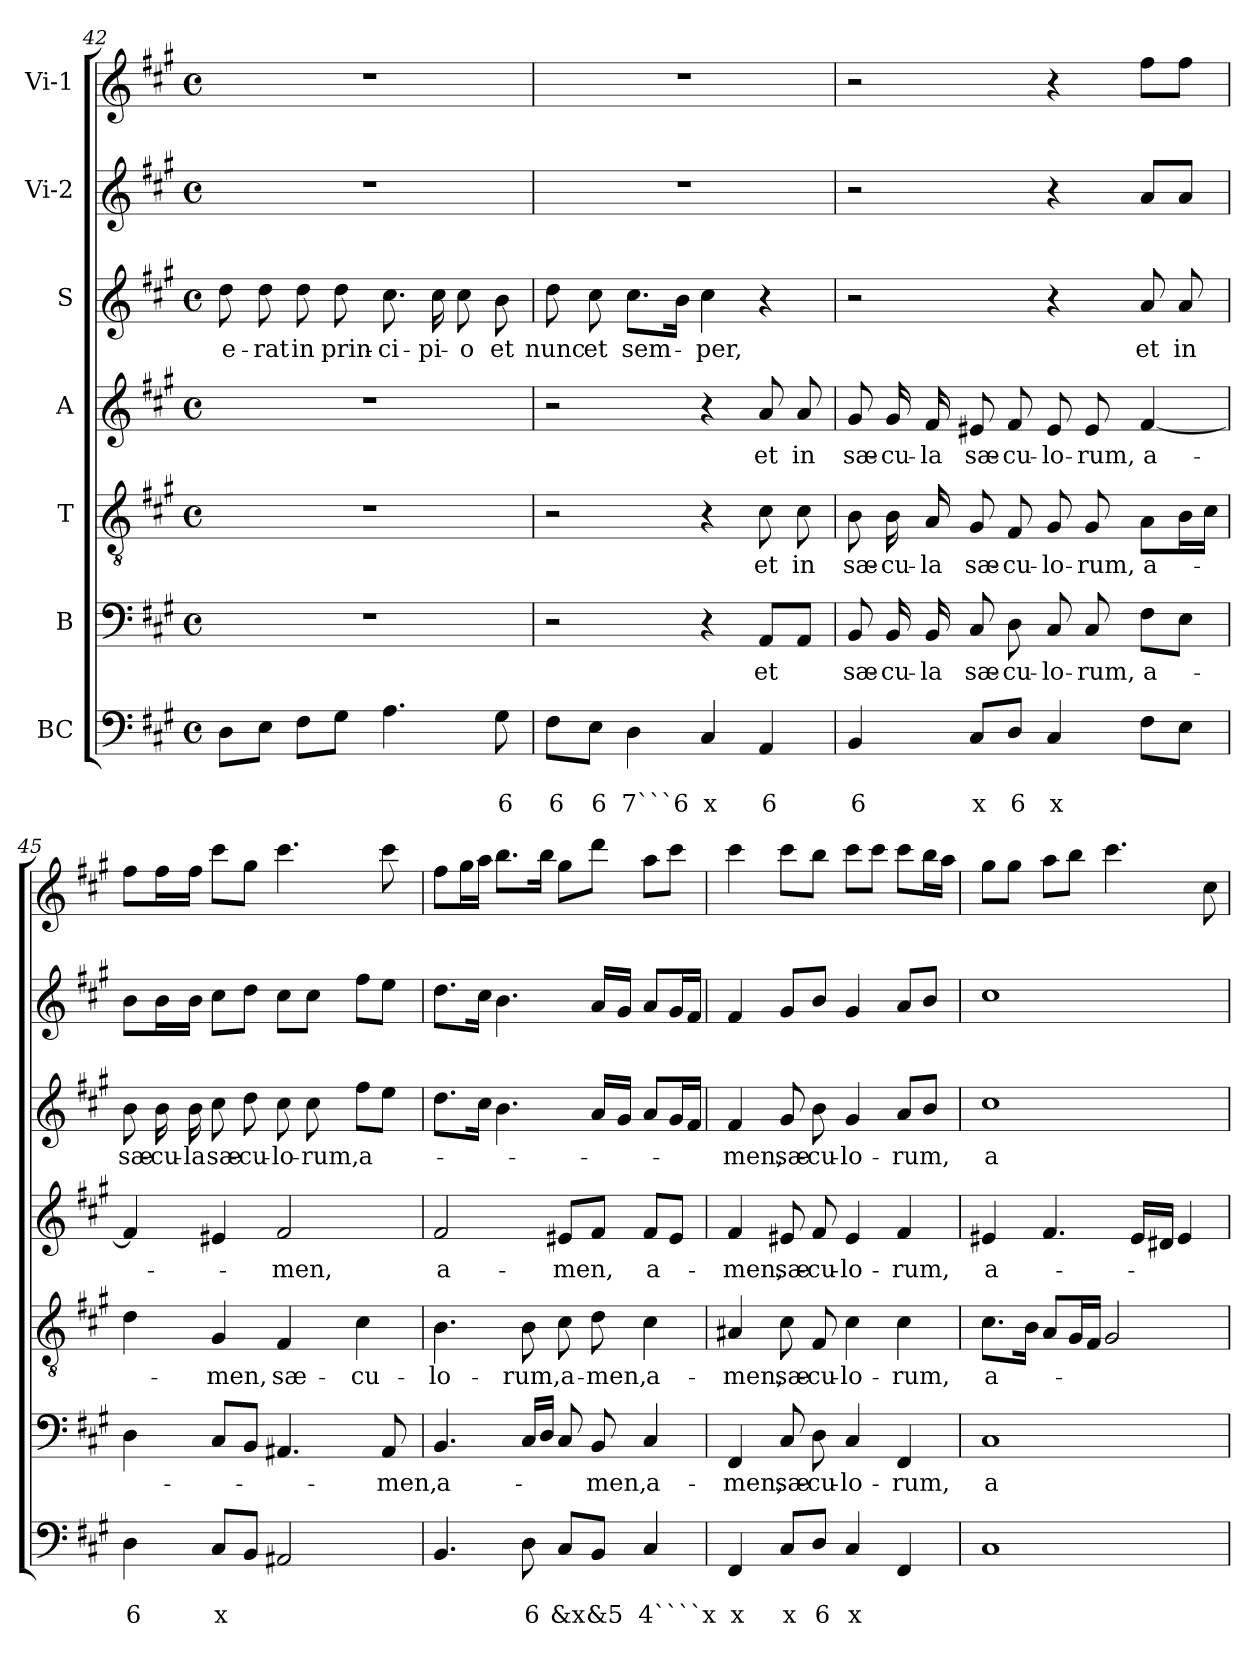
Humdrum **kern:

**kern	**text	**text	**kern	**text	**kern	**text	**kern	**text	**kern	**text	**kern	**kern
*part7	*part7	*part7	*part6	*part6	*part5	*part5	*part4	*part4	*part3	*part3	*part2	*part1
*staff7	*staff7	*staff7	*staff6	*staff6	*staff5	*staff5	*staff4	*staff4	*staff3	*staff3	*staff2	*staff1
*I"BC	*	*	*I"B	*	*I"T	*	*I"A	*	*I"S	*	*I"Vi-2	*I"Vi-1
!!LO:LB:g=z
*clefF4	*	*	*clefF4	*	*clefGv2	*	*clefG2	*	*clefG2	*	*clefG2	*clefG2
*k[f#c#g#]	*	*	*k[f#c#g#]	*	*k[f#c#g#]	*	*k[f#c#g#]	*	*k[f#c#g#]	*	*k[f#c#g#]	*k[f#c#g#]
*A:	*	*	*A:	*	*A:	*	*A:	*	*A:	*	*A:	*A:
*M4/4	*	*	*M4/4	*	*M4/4	*	*M4/4	*	*M4/4	*	*M4/4	*M4/4
*met(c)	*	*	*met(c)	*	*met(c)	*	*met(c)	*	*met(c)	*	*met(c)	*met(c)
=42	=42	=42	=42	=42	=42	=42	=42	=42	=42	=42	=42	=42
!	!	!	!	!	!	!	!	!	!	!LO:LY:b	!	!
8D\L	.	.	1r	.	1r	.	1r	.	8dd\	e-	1r	1r
!	!	!	!	!	!	!	!	!	!	!LO:LY:b	!	!
8E\J	.	.	.	.	.	.	.	.	8dd\	-rat	.	.
!	!	!	!	!	!	!	!	!	!	!LO:LY:b	!	!
8F#\L	.	.	.	.	.	.	.	.	8dd\	in	.	.
!	!	!	!	!	!	!	!	!	!	!LO:LY:b	!	!
8G#\J	.	.	.	.	.	.	.	.	8dd\	prin-	.	.
!	!	!	!	!	!	!	!	!	!	!LO:LY:b	!	!
4.A\	.	.	.	.	.	.	.	.	8.cc#\	-ci-	.	.
!	!	!	!	!	!	!	!	!	!	!LO:LY:b	!	!
.	.	.	.	.	.	.	.	.	16cc#\	-pi-	.	.
!	!	!	!	!	!	!	!	!	!	!LO:LY:b	!	!
.	.	.	.	.	.	.	.	.	8cc#\	-o	.	.
!	!	!LO:LY:b	!	!	!	!	!	!	!	!LO:LY:b	!	!
8G#\	.	6	.	.	.	.	.	.	8b\	et	.	.
=43	=43	=43	=43	=43	=43	=43	=43	=43	=43	=43	=43	=43
!	!	!LO:LY:b	!	!	!	!	!	!	!	!LO:LY:b	!	!
8F#\L	.	6	2r	.	2r	.	2r	.	8dd\	nunc	1r	1r
!	!	!LO:LY:b	!	!	!	!	!	!	!	!LO:LY:b	!	!
8E\J	.	6	.	.	.	.	.	.	8cc#\	et	.	.
!	!	!LO:LY:b	!	!	!	!	!	!	!	!LO:LY:b	!	!
4D\	.	7```6	.	.	.	.	.	.	8.cc#\L	sem-	.	.
.	.	.	.	.	.	.	.	.	16b\Jk	.	.	.
!	!	!LO:LY:b	!	!	!	!	!	!	!	!LO:LY:b	!	!
4C#/	.	x	4r	.	4r	.	4r	.	4cc#\	-per,	.	.
!	!	!LO:LY:b	!	!LO:LY:b	!	!LO:LY:b	!	!LO:LY:b	!	!	!	!
4AA/	.	6	8AA/L	et	8c#\	et	8a/	et	4r	.	.	.
!	!	!	!	!	!	!LO:LY:b	!	!LO:LY:b	!	!	!	!
.	.	.	8AA/J	.	8c#\	in	8a/	in	.	.	.	.
=44	=44	=44	=44	=44	=44	=44	=44	=44	=44	=44	=44	=44
!	!	!LO:LY:b	!	!LO:LY:b	!	!LO:LY:b	!	!LO:LY:b	!	!	!	!
4BB/	.	6	8BB/	sæ-	8B\	sæ-	8g#/	sæ-	2r	.	2r	2r
!	!	!	!	!LO:LY:b	!	!LO:LY:b	!	!LO:LY:b	!	!	!	!
.	.	.	16BB/	-cu-	16B\	-cu-	16g#/	-cu-	.	.	.	.
!	!	!	!	!LO:LY:b	!	!LO:LY:b	!	!LO:LY:b	!	!	!	!
.	.	.	16BB/	-la	16A/	-la	16f#/	-la	.	.	.	.
!	!	!LO:LY:b	!	!LO:LY:b	!	!LO:LY:b	!	!LO:LY:b	!	!	!	!
8C#/L	.	x	8C#/	sæ-	8G#/	sæ-	8e#X/	sæ-	.	.	.	.
!	!	!LO:LY:b	!	!LO:LY:b	!	!LO:LY:b	!	!LO:LY:b	!	!	!	!
8D/J	.	6	8D\	-cu-	8F#/	-cu-	8f#/	-cu-	.	.	.	.
!	!	!LO:LY:b	!	!LO:LY:b	!	!LO:LY:b	!	!LO:LY:b	!	!	!	!
4C#/	.	x	8C#/	-lo-	8G#/	-lo-	8e#/	-lo-	4r	.	4r	4r
!	!	!	!	!LO:LY:b	!	!LO:LY:b	!	!LO:LY:b	!	!	!	!
.	.	.	8C#/	-rum,	8G#/	-rum,	8e#/	-rum,	.	.	.	.
!	!	!	!	!LO:LY:b	!	!LO:LY:b	!	!LO:LY:b	!	!LO:LY:b	!	!
8F#\L	.	.	8F#\L	a-	8A\L	a-	[4f#/	a-	8a/	et	8a/L	8ff#\L
!	!	!	!	!	!	!	!	!	!	!LO:LY:b	!	!
8E\J	.	.	8E\J	.	16B\L	.	.	.	8a/	in	8a/J	8ff#\J
.	.	.	.	.	16c#\JJ	.	.	.	.	.	.	.
=45	=45	=45	=45	=45	=45	=45	=45	=45	=45	=45	=45	=45
!	!	!LO:LY:b	!	!	!	!	!	!	!	!LO:LY:b	!	!
4D\	.	6	4D\	.	4d\	.	4f#/]	.	8b\	sæ-	8b\L	8ff#\L
!	!	!	!	!	!	!	!	!	!	!LO:LY:b	!	!
.	.	.	.	.	.	.	.	.	16b\	-cu-	16b\L	16ff#\L
!	!	!	!	!	!	!	!	!	!	!LO:LY:b	!	!
.	.	.	.	.	.	.	.	.	16b\	-la	16b\JJ	16ff#\JJ
!	!	!LO:LY:b	!	!	!	!LO:LY:b	!	!	!	!LO:LY:b	!	!
8C#/L	.	x	8C#/L	.	4G#/	-men,	4e#X/	.	8cc#\	sæ-	8cc#\L	8ccc#\L
!	!	!	!	!	!	!	!	!	!	!LO:LY:b	!	!
8BB/J	.	.	8BB/J	.	.	.	.	.	8dd\	-cu-	8dd\J	8gg#\J
!	!	!	!	!	!	!LO:LY:b	!	!LO:LY:b	!	!LO:LY:b	!	!
2AA#X/	.	.	4.AA#X/	.	4F#/	sæ-	2f#/	-men,	8cc#\	-lo-	8cc#\L	4.ccc#\
!	!	!	!	!	!	!	!	!	!	!LO:LY:b	!	!
.	.	.	.	.	.	.	.	.	8cc#\	-rum,	8cc#\J	.
!	!	!	!	!	!	!LO:LY:b	!	!	!	!LO:LY:b	!	!
.	.	.	.	.	4c#\	-cu-	.	.	8ff#\L	a-	8ff#\L	.
!	!	!	!	!LO:LY:b	!	!	!	!	!	!	!	!
.	.	.	8AA#/	-men,	.	.	.	.	8ee\J	.	8ee\J	8ccc#\
!!LO:PB:g=z
=46	=46	=46	=46	=46	=46	=46	=46	=46	=46	=46	=46	=46
!	!	!	!	!LO:LY:b	!	!LO:LY:b	!	!LO:LY:b	!	!	!	!
4.BB/	.	.	4.BB/	a-	4.B\	-lo-	2f#/	a-	8.dd\L	.	8.dd\L	8ff#\L
.	.	.	.	.	.	.	.	.	.	.	.	16gg#\L
.	.	.	.	.	.	.	.	.	16cc#\Jk	.	16cc#\Jk	16aa\JJ
.	.	.	.	.	.	.	.	.	4.b\	.	4.b\	8.bb\L
!	!	!LO:LY:b	!	!	!	!LO:LY:b	!	!	!	!	!	!
8D\	.	6	16C#/LL	.	8B\	-rum,	.	.	.	.	.	.
.	.	.	16D/JJ	.	.	.	.	.	.	.	.	16bb\Jk
!	!	!LO:LY:b	!	!	!	!LO:LY:b	!	!LO:LY:b	!	!	!	!
8C#/L	.	&x	8C#/	.	8c#\	a-	8e#X/L	-men,	.	.	.	8gg#\L
!	!	!LO:LY:b	!	!LO:LY:b	!	!LO:LY:b	!	!	!	!	!	!
8BB/J	.	&5	8BB/	-men,	8d\	-men,	8f#/J	.	16a/LL	.	16a/LL	8ddd\J
.	.	.	.	.	.	.	.	.	16g#/JJ	.	16g#/JJ	.
!	!	!LO:LY:b	!	!LO:LY:b	!	!LO:LY:b	!	!LO:LY:b	!	!	!	!
4C#/	.	4````x	4C#/	a-	4c#\	a-	8f#/L	a-	8a/L	.	8a/L	8aa\L
.	.	.	.	.	.	.	8e#/J	.	16g#/L	.	16g#/L	8ccc#\J
.	.	.	.	.	.	.	.	.	16f#/JJ	.	16f#/JJ	.
=47	=47	=47	=47	=47	=47	=47	=47	=47	=47	=47	=47	=47
!	!	!LO:LY:b	!	!LO:LY:b	!	!LO:LY:b	!	!LO:LY:b	!	!LO:LY:b	!	!
4FF#/	.	x	4FF#/	-men,	4A#X/	-men,	4f#/	-men,	4f#/	-men,	4f#/	4ccc#\
!	!	!LO:LY:b	!	!LO:LY:b	!	!LO:LY:b	!	!LO:LY:b	!	!LO:LY:b	!	!
8C#/L	.	x	8C#/	sæ-	8c#\	sæ-	8e#X/	sæ-	8g#/	sæ-	8g#/L	8ccc#\L
!	!	!LO:LY:b	!	!LO:LY:b	!	!LO:LY:b	!	!LO:LY:b	!	!LO:LY:b	!	!
8D/J	.	6	8D\	-cu-	8F#/	-cu-	8f#/	-cu-	8b\	-cu-	8b/J	8bb\J
!	!	!LO:LY:b	!	!LO:LY:b	!	!LO:LY:b	!	!LO:LY:b	!	!LO:LY:b	!	!
4C#/	.	x	4C#/	-lo-	4c#\	-lo-	4e#/	-lo-	4g#/	-lo-	4g#/	8ccc#\L
.	.	.	.	.	.	.	.	.	.	.	.	8ccc#\J
!	!	!	!	!LO:LY:b	!	!LO:LY:b	!	!LO:LY:b	!	!LO:LY:b	!	!
4FF#/	.	.	4FF#/	-rum,	4c#\	-rum,	4f#/	-rum,	8a/L	-rum,	8a/L	8ccc#\L
.	.	.	.	.	.	.	.	.	8b/J	.	8b/J	16bb\L
.	.	.	.	.	.	.	.	.	.	.	.	16aa\JJ
=48	=48	=48	=48	=48	=48	=48	=48	=48	=48	=48	=48	=48
!	!	!	!	!LO:LY:b	!	!LO:LY:b	!	!LO:LY:b	!	!LO:LY:b	!	!
1C#	.	.	1C#	a-	8.c#\L	a-	4e#X/	a-	1cc#	a-	1cc#	8gg#\L
.	.	.	.	.	.	.	.	.	.	.	.	8gg#\J
.	.	.	.	.	16B\Jk	.	.	.	.	.	.	.
.	.	.	.	.	8A/L	.	4.f#/	.	.	.	.	8aa\L
.	.	.	.	.	16G#/L	.	.	.	.	.	.	8bb\J
.	.	.	.	.	16F#/JJ	.	.	.	.	.	.	.
.	.	.	.	.	2G#/	.	.	.	.	.	.	4.ccc#\
.	.	.	.	.	.	.	16e#/LL	.	.	.	.	.
.	.	.	.	.	.	.	16d#X/JJ	.	.	.	.	.
.	.	.	.	.	.	.	4e#/	.	.	.	.	.
.	.	.	.	.	.	.	.	.	.	.	.	8cc#\
=	=	=	=	=	=	=	=	=	=	=	=	=
*-	*-	*-	*-	*-	*-	*-	*-	*-	*-	*-	*-	*-
